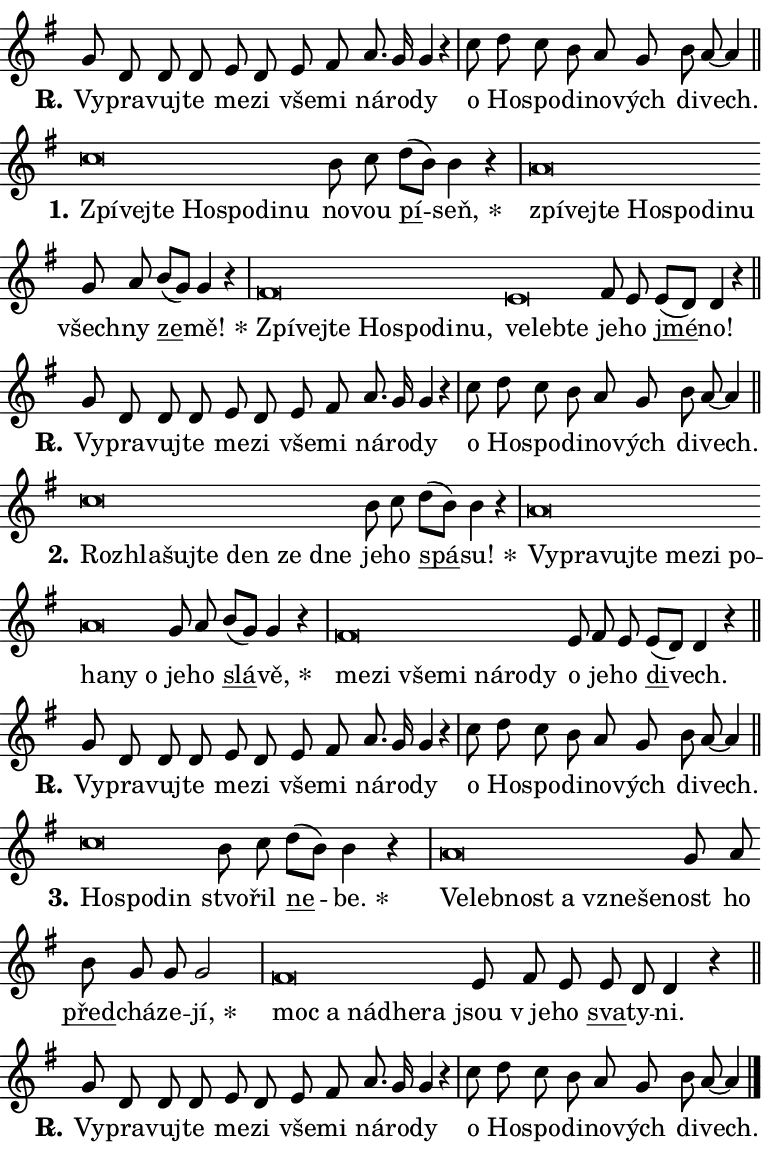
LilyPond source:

\version "2.24.0"
\header { tagline = "" }
\paper {
  indent = 0\cm
  top-margin = 0\cm
  right-margin = 0.13\cm % to fit lyric hyphens
  bottom-margin = 0\cm
  left-margin = 0\cm
  paper-width = 13\cm
  page-breaking = #ly:one-page-breaking
  system-system-spacing.basic-distance = #11
  score-system-spacing.basic-distance = #11
  ragged-last = ##f
}


%% Author: Thomas Morley
%% https://lists.gnu.org/archive/html/lilypond-user/2020-05/msg00002.html
#(define (line-position grob)
"Returns position of @var[grob} in current system:
   @code{'start}, if at first time-step
   @code{'end}, if at last time-step
   @code{'middle} otherwise
"
  (let* ((col (ly:item-get-column grob))
         (ln (ly:grob-object col 'left-neighbor))
         (rn (ly:grob-object col 'right-neighbor))
         (col-to-check-left (if (ly:grob? ln) ln col))
         (col-to-check-right (if (ly:grob? rn) rn col))
         (break-dir-left
           (and
             (ly:grob-property col-to-check-left 'non-musical #f)
             (ly:item-break-dir col-to-check-left)))
         (break-dir-right
           (and
             (ly:grob-property col-to-check-right 'non-musical #f)
             (ly:item-break-dir col-to-check-right))))
        (cond ((eqv? 1 break-dir-left) 'start)
              ((eqv? -1 break-dir-right) 'end)
              (else 'middle))))

#(define (tranparent-at-line-position vctor)
  (lambda (grob)
  "Relying on @code{line-position} select the relevant enry from @var{vctor}.
Used to determine transparency,"
    (case (line-position grob)
      ((end) (not (vector-ref vctor 0)))
      ((middle) (not (vector-ref vctor 1)))
      ((start) (not (vector-ref vctor 2))))))

noteHeadBreakVisibility =
#(define-music-function (break-visibility)(vector?)
"Makes @code{NoteHead}s transparent relying on @var{break-visibility}"
#{
  \override NoteHead.transparent =
    #(tranparent-at-line-position break-visibility)
#})

#(define delete-ledgers-for-transparent-note-heads
  (lambda (grob)
    "Reads whether a @code{NoteHead} is transparent.
If so this @code{NoteHead} is removed from @code{'note-heads} from
@var{grob}, which is supposed to be @code{LedgerLineSpanner}.
As a result ledgers are not printed for this @code{NoteHead}"
    (let* ((nhds-array (ly:grob-object grob 'note-heads))
           (nhds-list
             (if (ly:grob-array? nhds-array)
                 (ly:grob-array->list nhds-array)
                 '()))
           ;; Relies on the transparent-property being done before
           ;; Staff.LedgerLineSpanner.after-line-breaking is executed.
           ;; This is fragile ...
           (to-keep
             (remove
               (lambda (nhd)
                 (ly:grob-property nhd 'transparent #f))
               nhds-list)))
      ;; TODO find a better method to iterate over grob-arrays, similiar
      ;; to filter/remove etc for lists
      ;; For now rebuilt from scratch
      (set! (ly:grob-object grob 'note-heads)  '())
      (for-each
        (lambda (nhd)
          (ly:pointer-group-interface::add-grob grob 'note-heads nhd))
        to-keep))))

squashNotes = {
  \override NoteHead.X-extent = #'(-0.2 . 0.2)
  \override NoteHead.Y-extent = #'(-0.75 . 0)
  \override NoteHead.stencil =
    #(lambda (grob)
       (let ((pos (ly:grob-property grob 'staff-position)))
         (begin
           (if (< pos -7) (display "ERROR: Lower brevis then expected\n") (display ""))
           (if (<= pos -6) ly:text-interface::print ly:note-head::print))))
}
unSquashNotes = {
  \revert NoteHead.X-extent
  \revert NoteHead.Y-extent
  \revert NoteHead.stencil
}

hideNotes = \noteHeadBreakVisibility #begin-of-line-visible
unHideNotes = \noteHeadBreakVisibility #all-visible

% work-around for resetting accidentals
% https://lilypond.org/doc/v2.23/Documentation/notation/displaying-rhythms#unmetered-music
cadenzaMeasure = {
  \cadenzaOff
  \partial 1024 s1024
  \cadenzaOn
}

#(define-markup-command (accent layout props text) (markup?)
  "Underline accented syllable"
  (interpret-markup layout props
    #{\markup \override #'(offset . 4.3) \underline { #text }#}))

responsum = \markup \concat {
  "R" \hspace #-1.05 \path #0.1 #'((moveto 0 0.07) (lineto 0.9 0.8)) \hspace #0.05 "."
}

spaceSize = #0.6828661417322834 % exact space size for TeX Gyre Schola

\layout {
  \context {
    \Staff
    \remove "Time_signature_engraver"
    \override LedgerLineSpanner.after-line-breaking = #delete-ledgers-for-transparent-note-heads
  }
  \context {
    \Lyrics {
      \override LyricSpace.minimum-distance = \spaceSize
      \override LyricText.font-name = #"TeX Gyre Schola"
      \override LyricText.font-size = 1
      \override StanzaNumber.font-name = #"TeX Gyre Schola Bold"
      \override StanzaNumber.font-size = 1
    }
  }
  \context {
    \Score 
    \override NoteHead.text =
      #(lambda (grob) 
        (let ((pos (ly:grob-property grob 'staff-position)))
          #{\markup {
            \combine
              \halign #-0.55 \raise #(if (= pos -6) 0 0.5) \override #'(thickness . 2) \draw-line #'(3.2 . 0)
              \musicglyph "noteheads.sM1"
          }#}))
  }
}

% magnetic-lyrics.ily
%
%   written by
%     Jean Abou Samra <jean@abou-samra.fr>
%     Werner Lemberg <wl@gnu.org>
%
%   adapted by
%     Jiri Hon <jiri.hon@gmail.com>
%
% Version 2022-Apr-15

% https://www.mail-archive.com/lilypond-user@gnu.org/msg149350.html

#(define (Left_hyphen_pointer_engraver context)
   "Collect syllable-hyphen-syllable occurrences in lyrics and store
them in properties.  This engraver only looks to the left.  For
example, if the lyrics input is @code{foo -- bar}, it does the
following.

@itemize @bullet
@item
Set the @code{text} property of the @code{LyricHyphen} grob between
@q{foo} and @q{bar} to @code{foo}.

@item
Set the @code{left-hyphen} property of the @code{LyricText} grob with
text @q{foo} to the @code{LyricHyphen} grob between @q{foo} and
@q{bar}.
@end itemize

Use this auxiliary engraver in combination with the
@code{lyric-@/text::@/apply-@/magnetic-@/offset!} hook."
   (let ((hyphen #f)
         (text #f))
     (make-engraver
      (acknowledgers
       ((lyric-syllable-interface engraver grob source-engraver)
        (set! text grob)))
      (end-acknowledgers
       ((lyric-hyphen-interface engraver grob source-engraver)
        ;(when (not (grob::has-interface grob 'lyric-space-interface))
          (set! hyphen grob)));)
      ((stop-translation-timestep engraver)
       (when (and text hyphen)
         (ly:grob-set-object! text 'left-hyphen hyphen))
       (set! text #f)
       (set! hyphen #f)))))

#(define (lyric-text::apply-magnetic-offset! grob)
   "If the space between two syllables is less than the value in
property @code{LyricText@/.details@/.squash-threshold}, move the right
syllable to the left so that it gets concatenated with the left
syllable.

Use this function as a hook for
@code{LyricText@/.after-@/line-@/breaking} if the
@code{Left_@/hyphen_@/pointer_@/engraver} is active."
   (let ((hyphen (ly:grob-object grob 'left-hyphen #f)))
     (when hyphen
       (let ((left-text (ly:spanner-bound hyphen LEFT)))
         (when (grob::has-interface left-text 'lyric-syllable-interface)
           (let* ((common (ly:grob-common-refpoint grob left-text X))
                  (this-x-ext (ly:grob-extent grob common X))
                  (left-x-ext
                   (begin
                     ;; Trigger magnetism for left-text.
                     (ly:grob-property left-text 'after-line-breaking)
                     (ly:grob-extent left-text common X)))
                  ;; `delta` is the gap width between two syllables.
                  (delta (- (interval-start this-x-ext)
                            (interval-end left-x-ext)))
                  (details (ly:grob-property grob 'details))
                  (threshold (assoc-get 'squash-threshold details 0.2)))
             (when (< delta threshold)
               (let* (;; We have to manipulate the input text so that
                      ;; ligatures crossing syllable boundaries are not
                      ;; disabled.  For languages based on the Latin
                      ;; script this is essentially a beautification.
                      ;; However, for non-Western scripts it can be a
                      ;; necessity.
                      (lt (ly:grob-property left-text 'text))
                      (rt (ly:grob-property grob 'text))
                      (is-space (grob::has-interface hyphen 'lyric-space-interface))
                      (space (if is-space " " ""))
                      (extra-delta (if is-space spaceSize 0))
                      ;; Append new syllable.
                      (ltrt-space (if (and (string? lt) (string? rt))
                                (string-append lt space rt)
                                (make-concat-markup (list lt space rt))))
                      ;; Right-align `ltrt` to the right side.
                      (ltrt-space-markup (grob-interpret-markup
                               grob
                               (make-translate-markup
                                (cons (interval-length this-x-ext) 0)
                                (make-right-align-markup ltrt-space)))))
                 (begin
                   ;; Don't print `left-text`.
                   (ly:grob-set-property! left-text 'stencil #f)
                   ;; Set text and stencil (which holds all collected
                   ;; syllables so far) and shift it to the left.
                   (ly:grob-set-property! grob 'text ltrt-space)
                   (ly:grob-set-property! grob 'stencil ltrt-space-markup)
                   (ly:grob-translate-axis! grob (- (- delta extra-delta)) X))))))))))


#(define (lyric-hyphen::displace-bounds-first grob)
   ;; Make very sure this callback isn't triggered too early.
   (let ((left (ly:spanner-bound grob LEFT))
         (right (ly:spanner-bound grob RIGHT)))
     (ly:grob-property left 'after-line-breaking)
     (ly:grob-property right 'after-line-breaking)
     (ly:lyric-hyphen::print grob)))

squashThreshold = #0.4

\layout {
  \context {
    \Lyrics
    \consists #Left_hyphen_pointer_engraver
    \override LyricText.after-line-breaking =
      #lyric-text::apply-magnetic-offset!
    \override LyricHyphen.stencil = #lyric-hyphen::displace-bounds-first
    \override LyricText.details.squash-threshold = \squashThreshold
    \override LyricHyphen.minimum-distance = 0
    \override LyricHyphen.minimum-length = \squashThreshold
  }
}

squashText = \override LyricText.details.squash-threshold = 9999
unSquashText = \override LyricText.details.squash-threshold = \squashThreshold

leftText = \override LyricText.self-alignment-X = #LEFT
unLeftText = \revert LyricText.self-alignment-X

starOffset = #(lambda (grob) 
                (let ((x_offset (ly:self-alignment-interface::aligned-on-x-parent grob)))
                  (if (= x_offset 0) 0 (+ x_offset 1.2))))

star = #(define-music-function (syllable)(string?)
"Append star separator at the end of a syllable"
#{
  \once \override LyricText.X-offset = #starOffset
  \lyricmode { \markup {
    #syllable
    \override #'((font-name . "TeX Gyre Schola Bold")) \hspace #0.2 \lower #0.65 \larger "*"
  } }
#})

starAccent = #(define-music-function (syllable)(string?)
"Append star separator at the end of a syllable and make accent"
#{
  \once \override LyricText.X-offset = #starOffset
  \lyricmode { \markup {
    \accent #syllable
    \override #'((font-name . "TeX Gyre Schola Bold")) \hspace #0.2 \lower #0.65 \larger "*"
  } }
#})

breath = #(define-music-function (syllable)(string?)
"Append breathing indicator at the end of a syllable"
#{
  \lyricmode { \markup { #syllable "+" } }
#})

optionalBreath = #(define-music-function (syllable)(string?)
"Append optional breathing indicator at the end of a syllable"
#{
  \lyricmode { \markup { #syllable "(+)" } }
#})


\score {
    <<
        \new Voice = "melody" { \cadenzaOn \key g \major \relative { g'8 d d d e d e fis \bar "" a8. g16 g4 r \cadenzaMeasure \bar "|" c8 d c b \bar "" a g b a~ a4 \cadenzaMeasure \bar "||" \break } }
        \new Lyrics \lyricsto "melody" { \lyricmode { \set stanza = \responsum
Vy -- pra -- vuj -- te me -- zi vše -- mi ná -- ro -- dy o Ho -- spo -- di -- no -- vých di -- vech. } }
    >>
    \layout {}
}

\score {
    <<
        \new Voice = "melody" { \cadenzaOn \key g \major \relative { \squashNotes c''\breve*1/16 \hideNotes \breve*1/16 \bar "" \breve*1/16 \bar "" \breve*1/16 \bar "" \breve*1/16 \bar "" \breve*1/16 \breve*1/16 \bar "" \unHideNotes \unSquashNotes b8 c \bar "" d[( b)] b4 r \cadenzaMeasure \bar "|" \squashNotes a\breve*1/16 \hideNotes \breve*1/16 \bar "" \breve*1/16 \bar "" \breve*1/16 \bar "" \breve*1/16 \bar "" \breve*1/16 \breve*1/16 \bar "" \unHideNotes \unSquashNotes g8 a \bar "" b[( g)] g4 r \cadenzaMeasure \bar "|" \squashNotes fis\breve*1/16 \hideNotes \breve*1/16 \bar "" \breve*1/16 \bar "" \breve*1/16 \bar "" \breve*1/16 \bar "" \breve*1/16 \breve*1/16 \bar "" \unHideNotes \unSquashNotes \squashNotes e\breve*1/16 \hideNotes \breve*1/16 \breve*1/16 \bar "" \unHideNotes \unSquashNotes fis8 e \bar "" e[( d)] d4 r \cadenzaMeasure \bar "||" \break } }
        \new Lyrics \lyricsto "melody" { \lyricmode { \set stanza = "1."
\leftText Zpí -- \squashText vej -- te Ho -- spo -- di -- nu \unLeftText \unSquashText no -- vou \markup \accent pí -- \star seň, \leftText zpí -- \squashText vej -- te Ho -- spo -- di -- nu \unLeftText \unSquashText všech -- ny \markup \accent ze -- \star mě! \leftText Zpí -- \squashText vej -- te Ho -- spo -- di -- nu, \unSquashText ve -- \squashText leb -- te \unLeftText \unSquashText je -- ho \markup \accent jmé -- no! } }
    >>
    \layout {}
}

\score {
    <<
        \new Voice = "melody" { \cadenzaOn \key g \major \relative { g'8 d d d e d e fis \bar "" a8. g16 g4 r \cadenzaMeasure \bar "|" c8 d c b \bar "" a g b a~ a4 \cadenzaMeasure \bar "||" \break } }
        \new Lyrics \lyricsto "melody" { \lyricmode { \set stanza = \responsum
Vy -- pra -- vuj -- te me -- zi vše -- mi ná -- ro -- dy o Ho -- spo -- di -- no -- vých di -- vech. } }
    >>
    \layout {}
}

\score {
    <<
        \new Voice = "melody" { \cadenzaOn \key g \major \relative { \squashNotes c''\breve*1/16 \hideNotes \breve*1/16 \bar "" \breve*1/16 \bar "" \breve*1/16 \bar "" \breve*1/16 \bar "" \breve*1/16 \breve*1/16 \bar "" \unHideNotes \unSquashNotes b8 c \bar "" d[( b)] b4 r \cadenzaMeasure \bar "|" \squashNotes a\breve*1/16 \hideNotes \breve*1/16 \bar "" \breve*1/16 \bar "" \breve*1/16 \bar "" \breve*1/16 \bar "" \breve*1/16 \bar "" \breve*1/16 \bar "" \breve*1/16 \bar "" \breve*1/16 \breve*1/16 \bar "" \unHideNotes \unSquashNotes g8 a \bar "" b[( g)] g4 r \cadenzaMeasure \bar "|" \squashNotes fis\breve*1/16 \hideNotes \breve*1/16 \bar "" \breve*1/16 \bar "" \breve*1/16 \bar "" \breve*1/16 \bar "" \breve*1/16 \breve*1/16 \bar "" \unHideNotes \unSquashNotes e8 fis e \bar "" e[( d)] d4 r \cadenzaMeasure \bar "||" \break } }
        \new Lyrics \lyricsto "melody" { \lyricmode { \set stanza = "2."
\leftText Roz -- \squashText hla -- šuj -- te den ze dne \unLeftText \unSquashText je -- ho \markup \accent spá -- \star su! \leftText Vy -- \squashText pra -- vuj -- te me -- zi po -- ha -- ny o \unLeftText \unSquashText je -- ho \markup \accent slá -- \star vě, \leftText me -- \squashText zi vše -- mi ná -- ro -- dy \unLeftText \unSquashText o je -- ho \markup \accent di -- vech. } }
    >>
    \layout {}
}

\score {
    <<
        \new Voice = "melody" { \cadenzaOn \key g \major \relative { g'8 d d d e d e fis \bar "" a8. g16 g4 r \cadenzaMeasure \bar "|" c8 d c b \bar "" a g b a~ a4 \cadenzaMeasure \bar "||" \break } }
        \new Lyrics \lyricsto "melody" { \lyricmode { \set stanza = \responsum
Vy -- pra -- vuj -- te me -- zi vše -- mi ná -- ro -- dy o Ho -- spo -- di -- no -- vých di -- vech. } }
    >>
    \layout {}
}

\score {
    <<
        \new Voice = "melody" { \cadenzaOn \key g \major \relative { \squashNotes c''\breve*1/16 \hideNotes \breve*1/16 \breve*1/16 \bar "" \unHideNotes \unSquashNotes b8 c \bar "" d[( b)] b4 r \cadenzaMeasure \bar "|" \squashNotes a\breve*1/16 \hideNotes \breve*1/16 \bar "" \breve*1/16 \bar "" \breve*1/16 \bar "" \breve*1/16 \breve*1/16 \bar "" \unHideNotes \unSquashNotes g8 a \bar "" b g g g2 \cadenzaMeasure \bar "|" \squashNotes fis\breve*1/16 \hideNotes \breve*1/16 \bar "" \breve*1/16 \bar "" \breve*1/16 \breve*1/16 \bar "" \unHideNotes \unSquashNotes e8 fis e \bar "" e d d4 r \cadenzaMeasure \bar "||" \break } }
        \new Lyrics \lyricsto "melody" { \lyricmode { \set stanza = "3."
\leftText Ho -- \squashText spo -- din \unLeftText \unSquashText stvo -- řil \markup \accent ne -- \star be. \leftText Ve -- \squashText leb -- nost a vzne -- še -- \unLeftText \unSquashText nost ho \markup \accent před -- chá -- ze -- \star jí, \leftText moc \squashText a nád -- he -- ra \unLeftText \unSquashText jsou "v je" -- ho \markup \accent sva -- ty -- ni. } }
    >>
    \layout {}
}

\score {
    <<
        \new Voice = "melody" { \cadenzaOn \key g \major \relative { g'8 d d d e d e fis \bar "" a8. g16 g4 r \cadenzaMeasure \bar "|" c8 d c b \bar "" a g b a~ a4 \cadenzaMeasure \bar "||" \break } \bar "|." }
        \new Lyrics \lyricsto "melody" { \lyricmode { \set stanza = \responsum
Vy -- pra -- vuj -- te me -- zi vše -- mi ná -- ro -- dy o Ho -- spo -- di -- no -- vých di -- vech. } }
    >>
    \layout {}
}
